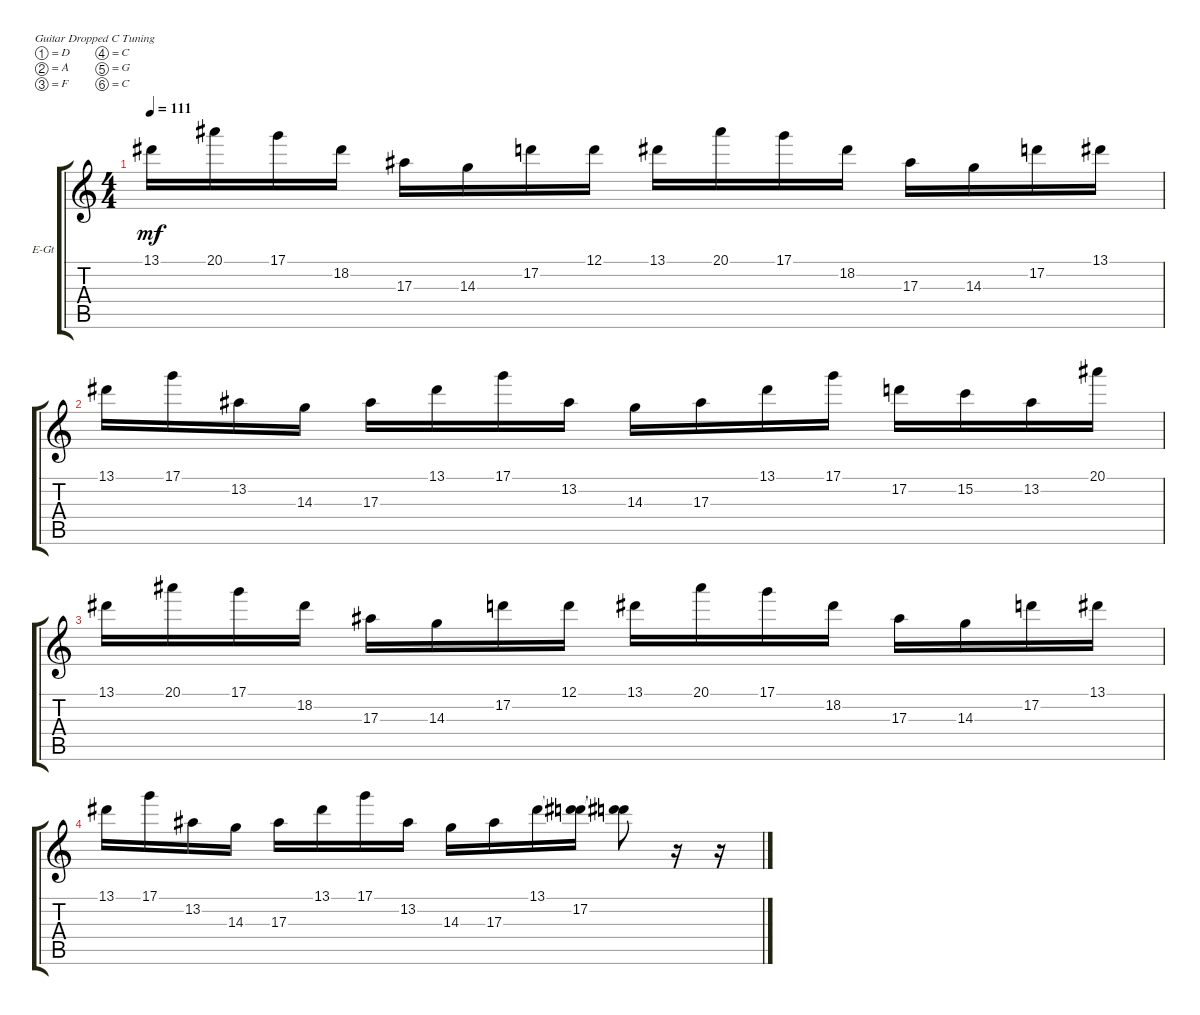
\defaultSystemsLayout 4
\bracketExtendMode groupsimilarinstruments
\firstSystemTrackNameOrientation horizontal
\otherSystemsTrackNameOrientation horizontal
\track ("Electric Guitar" "E-Gt") {instrument overdrivenguitar}
\staff {score tabs}
\tuning (D4 A3 F3 C3 G2 C2)
\ts (4 4)
\tempo 111
\clef g2
\ks c
13.1.16{dy mf} 20.1.16 17.1.16 18.2.16 17.3.16 14.3.16 17.2.16 12.1.16 13.1.16 20.1.16 17.1.16 18.2.16 17.3.16 14.3.16 17.2.16 13.1.16 |
13.1.16 17.1.16 13.2.16 14.3.16 17.3.16 13.1.16 17.1.16 13.2.16 14.3.16 17.3.16 13.1.16 17.1.16 17.2.16 15.2.16 13.2.16 20.1.16 |
13.1.16 20.1.16 17.1.16 18.2.16 17.3.16 14.3.16 17.2.16 12.1.16 13.1.16 20.1.16 17.1.16 18.2.16 17.3.16 14.3.16 17.2.16 13.1.16 |
13.1.16 17.1.16 13.2.16 14.3.16 17.3.16 13.1.16 17.1.16 13.2.16 14.3.16 17.3.16 13.1.16 (17.2 13.1{t}).16 (17.2{t} 13.1{t}).8 r.16 r.16
